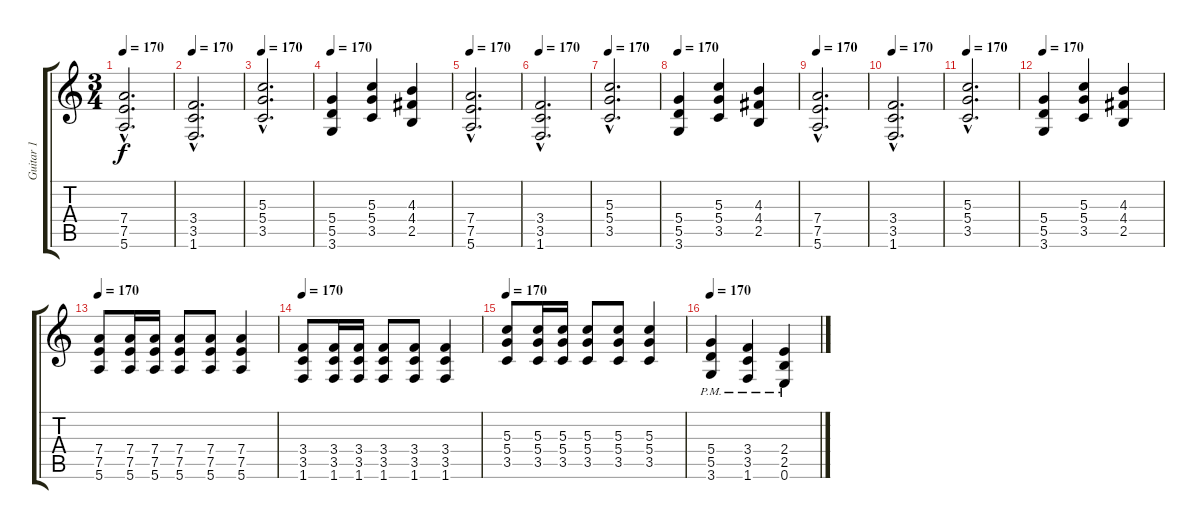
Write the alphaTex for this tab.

\track ("Guitar 1" "Guitar 1") {instrument acousticguitarnylon}
\staff {score tabs}
\tuning (E4 B3 G3 D3 A2 E2) {hide}
\ts (3 4)
\tempo 170
\clef g2
\ks c
(7.4{hac} 7.5{hac} 5.6{hac}).2{d dy f instrument overdrivenguitar} |
\tempo 170
(3.4{hac} 3.5{hac} 1.6{hac}).2{d instrument overdrivenguitar} |
\tempo 170
(5.3{hac} 5.4{hac} 3.5{hac}).2{d instrument overdrivenguitar} |
\tempo 170
(5.4 5.5 3.6).4{instrument overdrivenguitar} (5.3 5.4 3.5).4 (4.3 4.4 2.5).4 |
\tempo 170
(7.4{hac} 7.5{hac} 5.6{hac}).2{d instrument overdrivenguitar} |
\tempo 170
(3.4{hac} 3.5{hac} 1.6{hac}).2{d instrument overdrivenguitar} |
\tempo 170
(5.3{hac} 5.4{hac} 3.5{hac}).2{d instrument overdrivenguitar} |
\tempo 170
(5.4 5.5 3.6).4{instrument overdrivenguitar} (5.3 5.4 3.5).4 (4.3 4.4 2.5).4 |
\tempo 170
(7.4{hac} 7.5{hac} 5.6{hac}).2{d instrument overdrivenguitar} |
\tempo 170
(3.4{hac} 3.5{hac} 1.6{hac}).2{d instrument overdrivenguitar} |
\tempo 170
(5.3{hac} 5.4{hac} 3.5{hac}).2{d instrument overdrivenguitar} |
\tempo 170
(5.4 5.5 3.6).4{instrument overdrivenguitar} (5.3 5.4 3.5).4 (4.3 4.4 2.5).4 |
\tempo 170
(7.4 7.5 5.6).8{instrument overdrivenguitar} (7.4 7.5 5.6).16 (7.4 7.5 5.6).16 (7.4 7.5 5.6).8 (7.4 7.5 5.6).8 (7.4 7.5 5.6).4 |
\tempo 170
(3.4 3.5 1.6).8{instrument overdrivenguitar} (3.4 3.5 1.6).16 (3.4 3.5 1.6).16 (3.4 3.5 1.6).8 (3.4 3.5 1.6).8 (3.4 3.5 1.6).4 |
\tempo 170
(5.3 5.4 3.5).8{instrument overdrivenguitar} (5.3 5.4 3.5).16 (5.3 5.4 3.5).16 (5.3 5.4 3.5).8 (5.3 5.4 3.5).8 (5.3 5.4 3.5).4 |
\tempo 170
(5.4{pm} 5.5{pm} 3.6{pm}).4{instrument overdrivenguitar} (3.4{pm} 3.5{pm} 1.6{pm}).4 (2.4{pm} 2.5{pm} 0.6{pm}).4
